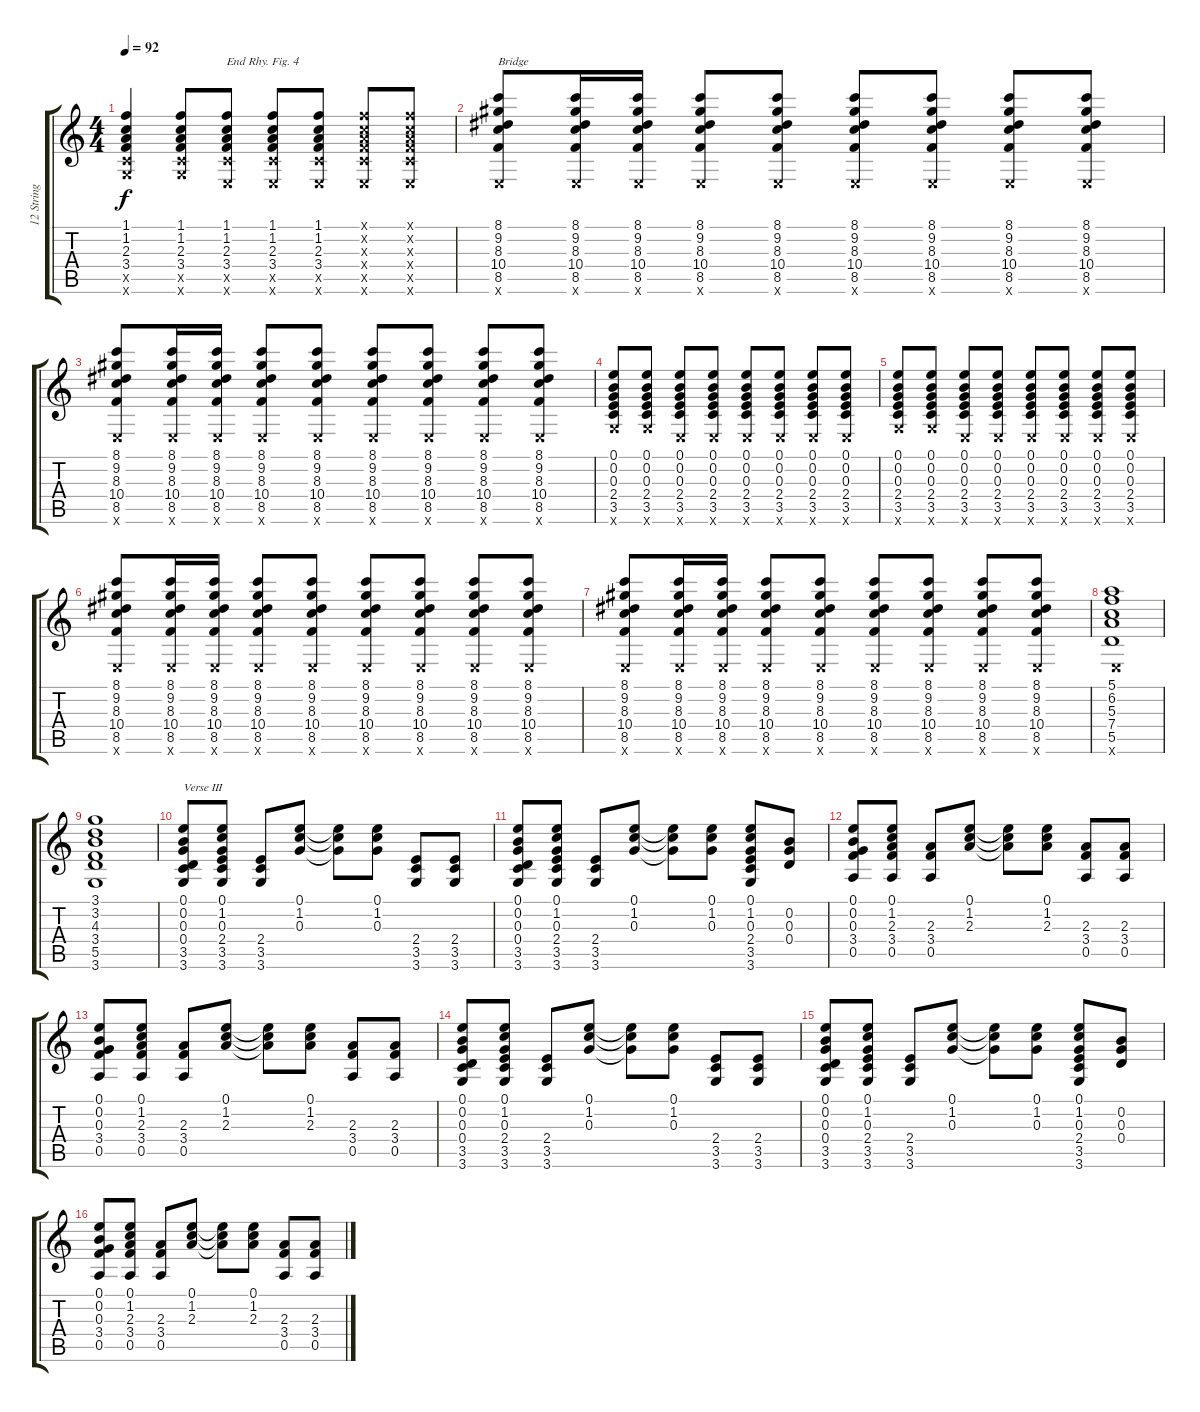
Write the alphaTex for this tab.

\track ("12 String Acoustic (Double)" "12 String ") {instrument acousticguitarsteel}
\staff {score tabs}
\tuning (E4 B3 G3 D3 A2 E2) {hide}
\ts (4 4)
\tempo 92
\clef g2
\ks c
(1.1 1.2 2.3 3.4 3.5{x} 3.6{x}).4{dy f} (1.1 1.2 2.3 3.4 3.5{x} 3.6{x}).8 (1.1 1.2 2.3 3.4 3.5{x} 0.6{x}).8{txt "End Rhy. Fig. 4"} (1.1 1.2 2.3 3.4 3.5{x} 0.6{x}).8 (1.1 1.2 2.3 3.4 3.5{x} 0.6{x}).8 (1.1{x} 1.2{x} 2.3{x} 3.4{x} 3.5{x} 0.6{x}).8 (1.1{x} 1.2{x} 2.3{x} 3.4{x} 3.5{x} 0.6{x}).8 |
(8.1 9.2 8.3 10.4 8.5 0.6{x}).8{txt "Bridge"} (8.1 9.2 8.3 10.4 8.5 0.6{x}).16 (8.1 9.2 8.3 10.4 8.5 0.6{x}).16 (8.1 9.2 8.3 10.4 8.5 0.6{x}).8 (8.1 9.2 8.3 10.4 8.5 0.6{x}).8 (8.1 9.2 8.3 10.4 8.5 0.6{x}).8 (8.1 9.2 8.3 10.4 8.5 0.6{x}).8 (8.1 9.2 8.3 10.4 8.5 0.6{x}).8 (8.1 9.2 8.3 10.4 8.5 0.6{x}).8 |
(8.1 9.2 8.3 10.4 8.5 0.6{x}).8 (8.1 9.2 8.3 10.4 8.5 0.6{x}).16 (8.1 9.2 8.3 10.4 8.5 0.6{x}).16 (8.1 9.2 8.3 10.4 8.5 0.6{x}).8 (8.1 9.2 8.3 10.4 8.5 0.6{x}).8 (8.1 9.2 8.3 10.4 8.5 0.6{x}).8 (8.1 9.2 8.3 10.4 8.5 0.6{x}).8 (8.1 9.2 8.3 10.4 8.5 0.6{x}).8 (8.1 9.2 8.3 10.4 8.5 0.6{x}).8 |
(0.1 0.2 0.3 2.4 3.5 3.6{x}).8 (0.1 0.2 0.3 2.4 3.5 3.6{x}).8 (0.1 0.2 0.3 2.4 3.5 0.6{x}).8 (0.1 0.2 0.3 2.4 3.5 0.6{x}).8 (0.1 0.2 0.3 2.4 3.5 0.6{x}).8 (0.1 0.2 0.3 2.4 3.5 0.6{x}).8 (0.1 0.2 0.3 2.4 3.5 0.6{x}).8 (0.1 0.2 0.3 2.4 3.5 0.6{x}).8 |
(0.1 0.2 0.3 2.4 3.5 3.6{x}).8 (0.1 0.2 0.3 2.4 3.5 3.6{x}).8 (0.1 0.2 0.3 2.4 3.5 0.6{x}).8 (0.1 0.2 0.3 2.4 3.5 0.6{x}).8 (0.1 0.2 0.3 2.4 3.5 0.6{x}).8 (0.1 0.2 0.3 2.4 3.5 0.6{x}).8 (0.1 0.2 0.3 2.4 3.5 0.6{x}).8 (0.1 0.2 0.3 2.4 3.5 0.6{x}).8 |
(8.1 9.2 8.3 10.4 8.5 0.6{x}).8 (8.1 9.2 8.3 10.4 8.5 0.6{x}).16 (8.1 9.2 8.3 10.4 8.5 0.6{x}).16 (8.1 9.2 8.3 10.4 8.5 0.6{x}).8 (8.1 9.2 8.3 10.4 8.5 0.6{x}).8 (8.1 9.2 8.3 10.4 8.5 0.6{x}).8 (8.1 9.2 8.3 10.4 8.5 0.6{x}).8 (8.1 9.2 8.3 10.4 8.5 0.6{x}).8 (8.1 9.2 8.3 10.4 8.5 0.6{x}).8 |
(8.1 9.2 8.3 10.4 8.5 0.6{x}).8 (8.1 9.2 8.3 10.4 8.5 0.6{x}).16 (8.1 9.2 8.3 10.4 8.5 0.6{x}).16 (8.1 9.2 8.3 10.4 8.5 0.6{x}).8 (8.1 9.2 8.3 10.4 8.5 0.6{x}).8 (8.1 9.2 8.3 10.4 8.5 0.6{x}).8 (8.1 9.2 8.3 10.4 8.5 0.6{x}).8 (8.1 9.2 8.3 10.4 8.5 0.6{x}).8 (8.1 9.2 8.3 10.4 8.5 0.6{x}).8 |
(5.1 6.2 5.3 7.4 5.5 0.6{x}).1 |
(3.1 3.2 4.3 3.4 5.5 3.6).1 |
(0.1 0.2 0.3 0.4 3.5 3.6).8{txt "Verse III"} (0.1 1.2 0.3 2.4 3.5 3.6).8 (2.4 3.5 3.6).8 (0.1 1.2 0.3).8 (0.1{t} 1.2{t} 0.3{t}).8 (0.1 1.2 0.3).8 (2.4 3.5 3.6).8 (2.4 3.5 3.6).8 |
(0.1 0.2 0.3 0.4 3.5 3.6).8 (0.1 1.2 0.3 2.4 3.5 3.6).8 (2.4 3.5 3.6).8 (0.1 1.2 0.3).8 (0.1{t} 1.2{t} 0.3{t}).8 (0.1 1.2 0.3).8 (0.1 1.2 0.3 2.4 3.5 3.6).8 (0.2 0.3 0.4).8 |
(0.1 0.2 0.3 3.4 0.5).8 (0.1 1.2 2.3 3.4 0.5).8 (2.3 3.4 0.5).8 (0.1 1.2 2.3).8 (0.1{t} 1.2{t} 2.3{t}).8 (0.1 1.2 2.3).8 (2.3 3.4 0.5).8 (2.3 3.4 0.5).8 |
(0.1 0.2 0.3 3.4 0.5).8 (0.1 1.2 2.3 3.4 0.5).8 (2.3 3.4 0.5).8 (0.1 1.2 2.3).8 (0.1{t} 1.2{t} 2.3{t}).8 (0.1 1.2 2.3).8 (2.3 3.4 0.5).8 (2.3 3.4 0.5).8 |
(0.1 0.2 0.3 0.4 3.5 3.6).8 (0.1 1.2 0.3 2.4 3.5 3.6).8 (2.4 3.5 3.6).8 (0.1 1.2 0.3).8 (0.1{t} 1.2{t} 0.3{t}).8 (0.1 1.2 0.3).8 (2.4 3.5 3.6).8 (2.4 3.5 3.6).8 |
(0.1 0.2 0.3 0.4 3.5 3.6).8 (0.1 1.2 0.3 2.4 3.5 3.6).8 (2.4 3.5 3.6).8 (0.1 1.2 0.3).8 (0.1{t} 1.2{t} 0.3{t}).8 (0.1 1.2 0.3).8 (0.1 1.2 0.3 2.4 3.5 3.6).8 (0.2 0.3 0.4).8 |
(0.1 0.2 0.3 3.4 0.5).8 (0.1 1.2 2.3 3.4 0.5).8 (2.3 3.4 0.5).8 (0.1 1.2 2.3).8 (0.1{t} 1.2{t} 2.3{t}).8 (0.1 1.2 2.3).8 (2.3 3.4 0.5).8 (2.3 3.4 0.5).8
